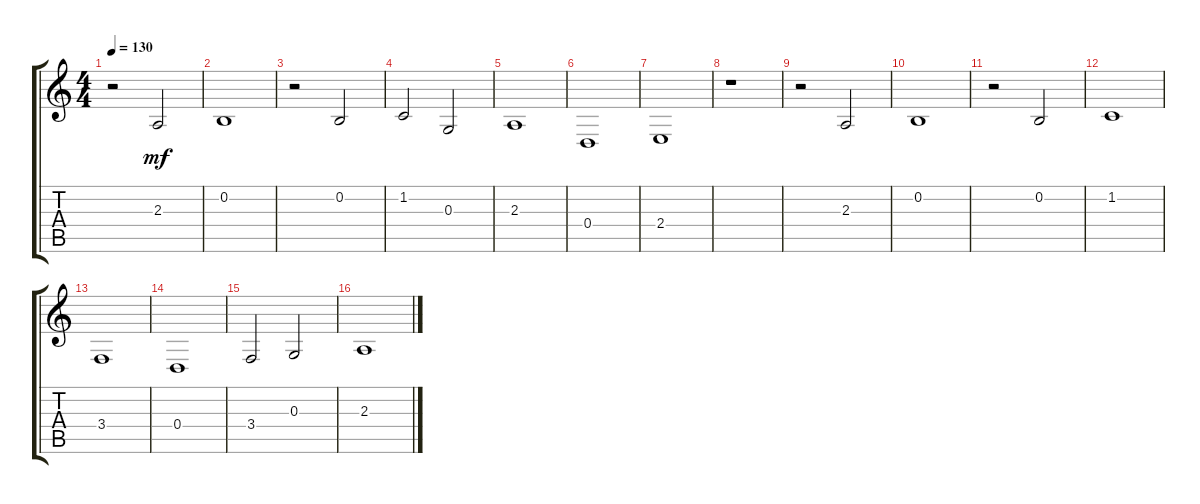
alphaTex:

\track "" {instrument viola}
\staff {score tabs}
\tuning (E4 B3 G3 D3 A2 E2) {hide}
\ts (4 4)
\tempo 130
\clef g2
\ks c
r.2{dy mf} 2.3.2 |
0.2.1 |
r.2 0.2.2 |
1.2.2 0.3.2 |
2.3.1 |
0.4.1 |
2.4.1 |
r.1 |
r.2 2.3.2 |
0.2.1 |
r.2 0.2.2 |
1.2.1 |
3.4.1 |
0.4.1 |
3.4.2 0.3.2 |
2.3.1
